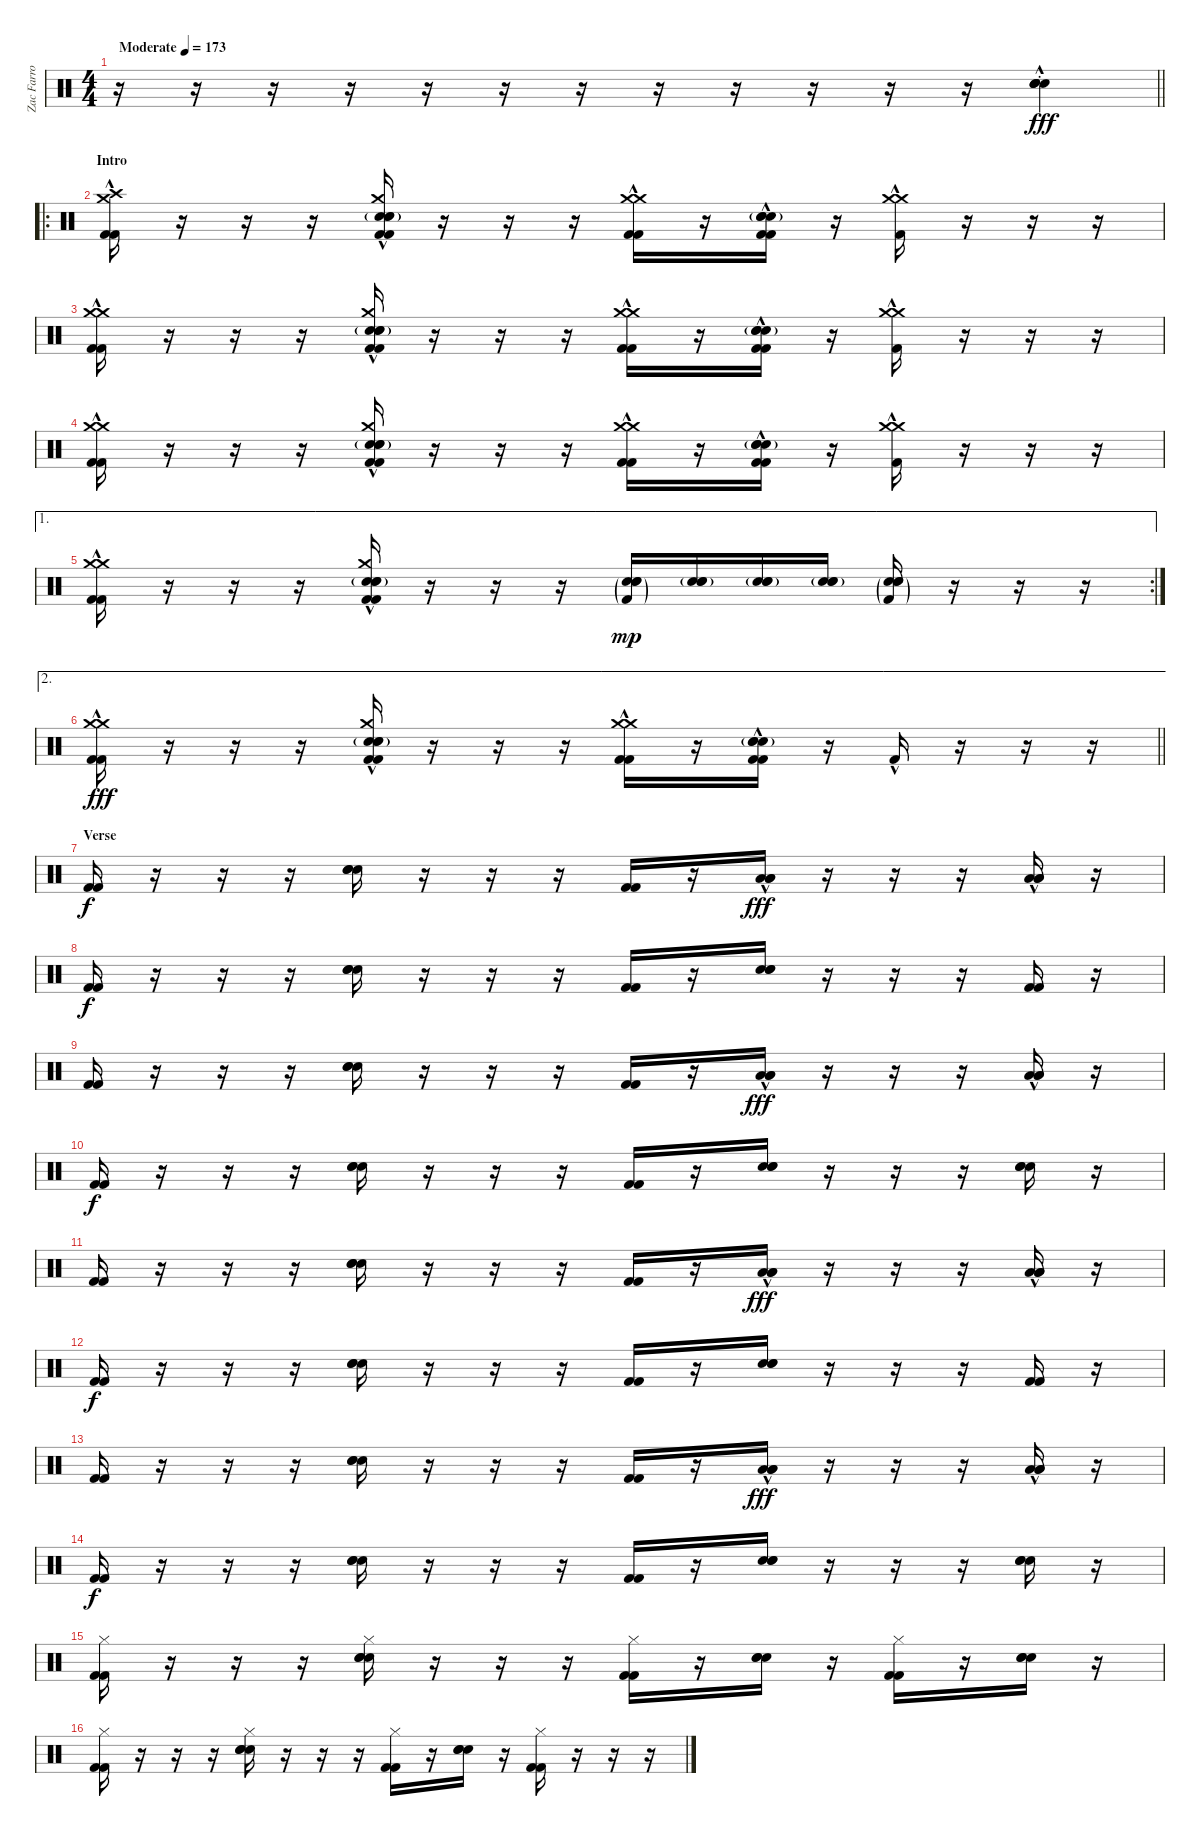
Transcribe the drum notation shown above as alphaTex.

\track ("Zac Farro" "Zac Farro") {instrument percussion}
\staff {score}
\articulation defaults
\ts (4 4)
\tempo (173 "Moderate")
\clef neutral
\barLineRight lightlight
\ks c
r.16{dy fff} r.16 r.16 r.16 r.16 r.16 r.16 r.16 r.16 r.16 r.16 r.16 ("Electric Snare (hit)"{st} "Electric Snare (hit)"{hac st} "Snare (hit) 2"{hac st} "Snare (hit) 2"{hac st}).4 |
\ro
\section ("" "Intro")
("Crash high (hit)" "Crash medium (hit)" "Kick (hit) 2"{hac} "Kick (hit) 2"{hac}).16 r.16 r.16 r.16 ("Crash medium (hit)" "Electric Snare (hit)" "Electric Snare (hit)" "Snare (hit) 2"{g} "Kick (hit) 2"{hac} "Kick (hit) 2"{hac}).16 r.16 r.16 r.16 ("Crash medium (hit)" "Crash medium (hit)" "Kick (hit) 2"{hac} "Kick (hit) 2"{hac}).16 r.16 ("Electric Snare (hit)" "Electric Snare (hit)" "Snare (hit) 2"{g} "Kick (hit) 2"{hac} "Kick (hit) 2"{hac}).16 r.16 ("Crash medium (hit)" "Crash medium (hit)" "Kick (hit) 2"{hac}).16 r.16 r.16 r.16 |
("Crash medium (hit)" "Crash medium (hit)" "Kick (hit) 2"{hac} "Kick (hit) 2"{hac}).16 r.16 r.16 r.16 ("Crash medium (hit)" "Electric Snare (hit)" "Electric Snare (hit)" "Snare (hit) 2"{g} "Kick (hit) 2"{hac} "Kick (hit) 2"{hac}).16 r.16 r.16 r.16 ("Crash medium (hit)" "Crash medium (hit)" "Kick (hit) 2"{hac} "Kick (hit) 2"{hac}).16 r.16 ("Electric Snare (hit)" "Electric Snare (hit)" "Snare (hit) 2"{g} "Kick (hit) 2"{hac} "Kick (hit) 2"{hac}).16 r.16 ("Crash medium (hit)" "Crash medium (hit)" "Kick (hit) 2"{hac}).16 r.16 r.16 r.16 |
("Crash medium (hit)" "Crash medium (hit)" "Kick (hit) 2"{hac} "Kick (hit) 2"{hac}).16 r.16 r.16 r.16 ("Crash medium (hit)" "Electric Snare (hit)" "Electric Snare (hit)" "Snare (hit) 2"{g} "Kick (hit) 2"{hac} "Kick (hit) 2"{hac}).16 r.16 r.16 r.16 ("Crash medium (hit)" "Crash medium (hit)" "Kick (hit) 2"{hac} "Kick (hit) 2"{hac}).16 r.16 ("Electric Snare (hit)" "Electric Snare (hit)" "Snare (hit) 2"{g} "Kick (hit) 2"{hac} "Kick (hit) 2"{hac}).16 r.16 ("Crash medium (hit)" "Crash medium (hit)" "Kick (hit) 2"{hac}).16 r.16 r.16 r.16 |
\ae 1
\rc 2
("Crash medium (hit)" "Crash medium (hit)" "Kick (hit) 2"{hac} "Kick (hit) 2"{hac}).16 r.16 r.16 r.16 ("Crash medium (hit)" "Electric Snare (hit)" "Electric Snare (hit)" "Snare (hit) 2"{g} "Kick (hit) 2"{hac} "Kick (hit) 2"{hac}).16 r.16 r.16 r.16 ("Electric Snare (hit)" "Electric Snare (hit)" "Snare (hit) 2"{g} "Kick (hit) 2"{g}).16{dy mp} ("Electric Snare (hit)" "Electric Snare (hit)" "Snare (hit) 2"{g}).16 ("Electric Snare (hit)" "Electric Snare (hit)" "Snare (hit) 2"{g}).16 ("Electric Snare (hit)" "Electric Snare (hit)" "Snare (hit) 2"{g}).16 ("Electric Snare (hit)" "Electric Snare (hit)" "Snare (hit) 2"{g} "Kick (hit) 2"{g}).16 r.16 r.16 r.16 |
\ae 2
\barLineRight lightlight
("Crash medium (hit)" "Crash medium (hit)" "Kick (hit) 2"{hac} "Kick (hit) 2"{hac}).16{dy fff} r.16 r.16 r.16 ("Crash medium (hit)" "Electric Snare (hit)" "Electric Snare (hit)" "Snare (hit) 2"{g} "Kick (hit) 2"{hac} "Kick (hit) 2"{hac}).16 r.16 r.16 r.16 ("Crash medium (hit)" "Crash medium (hit)" "Kick (hit) 2"{hac} "Kick (hit) 2"{hac}).16 r.16 ("Electric Snare (hit)" "Electric Snare (hit)" "Snare (hit) 2"{g} "Kick (hit) 2"{hac} "Kick (hit) 2"{hac}).16 r.16 "Kick (hit) 2"{hac}.16 r.16 r.16 r.16 |
\section ("" "Verse")
("Kick (hit) 2" "Kick (hit) 2").16{dy f} r.16 r.16 r.16 ("Electric Snare (hit)" "Electric Snare (hit)" "Snare (hit) 2").16 r.16 r.16 r.16 ("Kick (hit) 2" "Kick (hit) 2").16 r.16 ("Low Tom (hit)"{hac} "Low Tom (hit)"{hac} "Low Floor Tom (hit)").16{dy fff} r.16 r.16 r.16 ("Low Floor Tom (hit)"{hac} "Low Floor Tom (hit)"{hac} "Low Floor Tom (hit)").16 r.16 |
("Kick (hit) 2" "Kick (hit) 2").16{dy f} r.16 r.16 r.16 ("Electric Snare (hit)" "Electric Snare (hit)" "Snare (hit) 2").16 r.16 r.16 r.16 ("Kick (hit) 2" "Kick (hit) 2").16 r.16 ("Electric Snare (hit)" "Electric Snare (hit)" "Snare (hit) 2").16 r.16 r.16 r.16 ("Kick (hit) 2" "Kick (hit) 2").16 r.16 |
("Kick (hit) 2" "Kick (hit) 2").16 r.16 r.16 r.16 ("Electric Snare (hit)" "Electric Snare (hit)" "Snare (hit) 2").16 r.16 r.16 r.16 ("Kick (hit) 2" "Kick (hit) 2").16 r.16 ("Low Tom (hit)"{hac} "Low Tom (hit)"{hac} "Low Floor Tom (hit)").16{dy fff} r.16 r.16 r.16 ("Low Floor Tom (hit)"{hac} "Low Floor Tom (hit)"{hac} "Low Floor Tom (hit)").16 r.16 |
("Kick (hit) 2" "Kick (hit) 2").16{dy f} r.16 r.16 r.16 ("Electric Snare (hit)" "Electric Snare (hit)" "Snare (hit) 2").16 r.16 r.16 r.16 ("Kick (hit) 2" "Kick (hit) 2").16 r.16 ("Electric Snare (hit)" "Electric Snare (hit)" "Snare (hit) 2").16 r.16 r.16 r.16 ("Electric Snare (hit)" "Electric Snare (hit)" "Snare (hit) 2").16 r.16 |
("Kick (hit) 2" "Kick (hit) 2").16 r.16 r.16 r.16 ("Electric Snare (hit)" "Electric Snare (hit)" "Snare (hit) 2").16 r.16 r.16 r.16 ("Kick (hit) 2" "Kick (hit) 2").16 r.16 ("Low Tom (hit)"{hac} "Low Tom (hit)"{hac} "Low Floor Tom (hit)").16{dy fff} r.16 r.16 r.16 ("Low Floor Tom (hit)"{hac} "Low Floor Tom (hit)"{hac} "Low Floor Tom (hit)").16 r.16 |
("Kick (hit) 2" "Kick (hit) 2").16{dy f} r.16 r.16 r.16 ("Electric Snare (hit)" "Electric Snare (hit)" "Snare (hit) 2").16 r.16 r.16 r.16 ("Kick (hit) 2" "Kick (hit) 2").16 r.16 ("Electric Snare (hit)" "Electric Snare (hit)" "Snare (hit) 2").16 r.16 r.16 r.16 ("Kick (hit) 2" "Kick (hit) 2").16 r.16 |
("Kick (hit) 2" "Kick (hit) 2").16 r.16 r.16 r.16 ("Electric Snare (hit)" "Electric Snare (hit)" "Snare (hit) 2").16 r.16 r.16 r.16 ("Kick (hit) 2" "Kick (hit) 2").16 r.16 ("Low Tom (hit)"{hac} "Low Tom (hit)"{hac} "Low Floor Tom (hit)").16{dy fff} r.16 r.16 r.16 ("Low Floor Tom (hit)"{hac} "Low Floor Tom (hit)"{hac} "Low Floor Tom (hit)").16 r.16 |
("Kick (hit) 2" "Kick (hit) 2").16{dy f} r.16 r.16 r.16 ("Electric Snare (hit)" "Electric Snare (hit)" "Snare (hit) 2").16 r.16 r.16 r.16 ("Kick (hit) 2" "Kick (hit) 2").16 r.16 ("Electric Snare (hit)" "Electric Snare (hit)" "Snare (hit) 2").16 r.16 r.16 r.16 ("Electric Snare (hit)" "Electric Snare (hit)" "Snare (hit) 2").16 r.16 |
("Hi-Hat (closed)" "Kick (hit) 2" "Kick (hit) 2").16 r.16 r.16 r.16 ("Hi-Hat (closed)" "Electric Snare (hit)" "Electric Snare (hit)" "Snare (hit) 2").16 r.16 r.16 r.16 ("Hi-Hat (closed)" "Kick (hit) 2" "Kick (hit) 2").16 r.16 ("Electric Snare (hit)" "Electric Snare (hit)" "Snare (hit) 2").16 r.16 ("Hi-Hat (closed)" "Kick (hit) 2" "Kick (hit) 2").16 r.16 ("Electric Snare (hit)" "Electric Snare (hit)" "Snare (hit) 2").16 r.16 |
("Hi-Hat (closed)" "Kick (hit) 2" "Kick (hit) 2").16 r.16 r.16 r.16 ("Hi-Hat (closed)" "Electric Snare (hit)" "Electric Snare (hit)" "Snare (hit) 2").16 r.16 r.16 r.16 ("Hi-Hat (closed)" "Kick (hit) 2" "Kick (hit) 2").16 r.16 ("Electric Snare (hit)" "Electric Snare (hit)" "Snare (hit) 2").16 r.16 ("Hi-Hat (closed)" "Kick (hit) 2" "Kick (hit) 2").16 r.16 r.16 r.16
